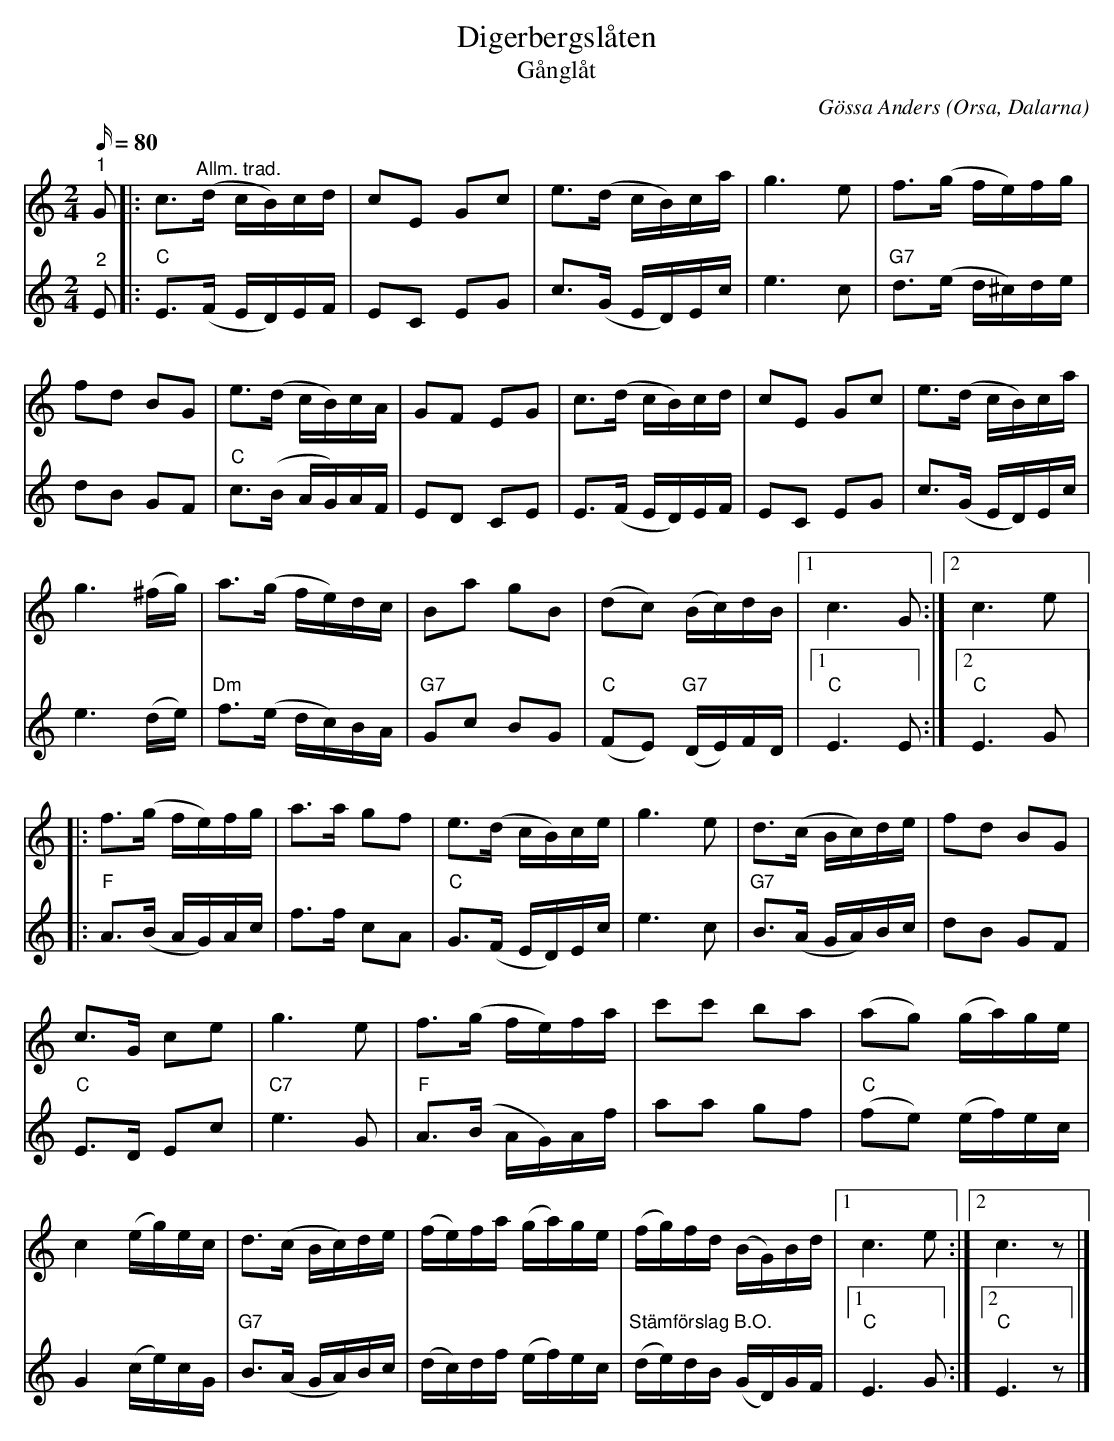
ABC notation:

X:1
T:Digerbergslåten
T:Gånglåt
C:Gössa Anders
O:Orsa, Dalarna
L:1/16
M:2/4
Q:80
K:C
V:1
"^1" G2 |: c2>"^Allm. trad."(d2 cB)cd | c2E2 G2c2 | e2>(d2 cB)ca | g6 e2 | f2>(g2 fe)fg |
f2d2 B2G2 | e2>(d2 cB)cA | G2F2 E2G2 | c2>(d2 cB)cd | c2E2 G2c2 | e2>(d2 cB)ca |
g6 (^fg) | a2>(g2 fe)dc | B2a2 g2B2 | (d2c2) (Bc)dB |1 c6 G2 :|2 c6 e2 |:
f2>(g2 fe)fg | a2>a2 g2f2 | e2>(d2 cB)ce | g6 e2 | d2>(c2 Bc)de | f2d2 B2G2 |
 c2>G2 c2e2 | g6 e2 | f2>(g2 fe)fa | c'2c'2 b2a2 | (a2g2) (ga)ge |
c4 (eg)ec | d2>(c2 Bc)de | (fe)fa (ga)ge | (fg)fd (BG)Bd |1 c6 e2 :|2 c6 z2 |]
V:2
"^2" E2 |:"C" E2>(F2 ED)EF | E2C2 E2G2 | c2>(G2 ED)Ec | e6 c2 |"G7" d2>(e2 d^c)de |
 d2B2 G2F2 | "C" c2>(B2 AG)AF | E2D2 C2E2 | E2>(F2 ED)EF | E2C2 E2G2 | c2>(G2 ED)Ec |
e6 (de) |"Dm" f2>(e2 dc)BA | "G7" G2c2 B2G2 |"C" (F2E2)"G7" (DE)FD |1"C" E6 E2 :|2"C" E6 G2 |:
"F" A2>(B2 AG)Ac | f2>f2 c2A2 |"C" G2>(F2 ED)Ec | e6 c2 |"G7" B2>(A2 GA)Bc | d2B2 G2F2 |
"C" E2>D2 E2c2 | "C7" e6 G2 | "F" A2>(B2 AG)Af | a2a2 g2f2 | "C" (f2e2) (ef)ec | G4 (ce)cG |
"G7" B2>(A2 GA)Bc | (dc)df (ef)ec | "Stämförslag B.O." (de)dB (GD)GF |1 "C" E6 G2 :|2 "C" E6 z2 |]
